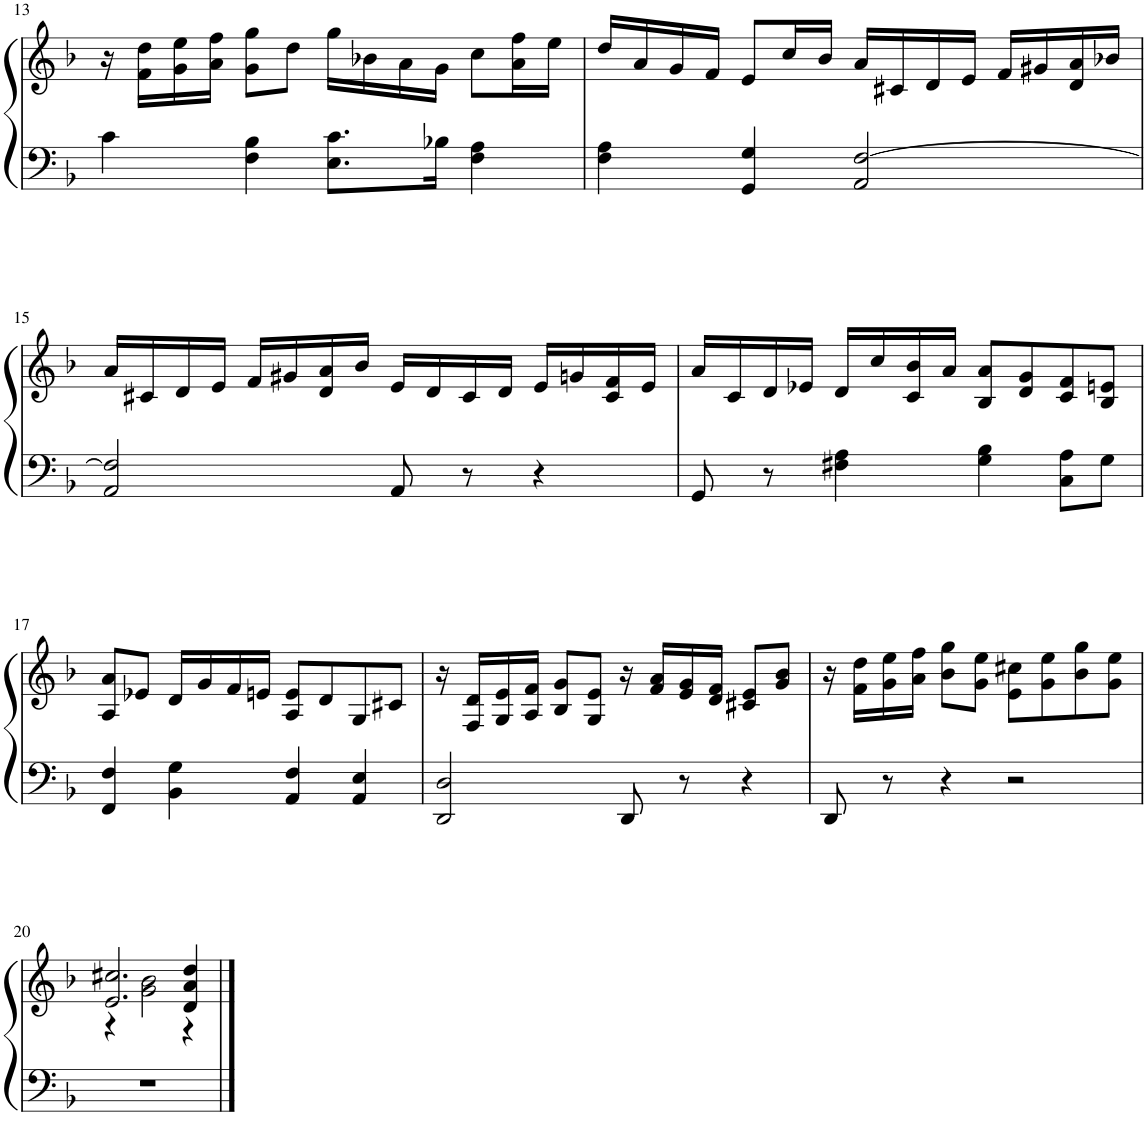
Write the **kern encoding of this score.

**kern	**kern
*part1	*part1
*staff2	*staff1
*I"Piano	*
*I'Pno	*
!!LO:PB:g=z
*clefF4	*clefG2
*k[b-]	*k[b-]
*M4/4	*M4/4
=13	=13
4c\	16r
.	16f\ 16dd\LL
.	16g\ 16ee\
.	16a\ 16ff\JJ
4F\ 4B-\	8g\ 8gg\L
.	8dd\J
8.E\ 8.c\L	16gg\LL
.	16b-X\
.	16a\
16B-X\Jk	16g\JJ
4F\ 4A\	8cc\L
.	16a\ 16ff\L
.	16ee\JJ
=14	=14
4F\ 4A\	16dd/LL
.	16a/
.	16g/
.	16f/JJ
4GG/ 4G/	8e/L
.	16cc/L
.	16b-/JJ
2AA/ [2F/	16a/LL
.	16c#X/
.	16d/
.	16e/JJ
.	16f/LL
.	16g#X/
.	16d/ 16a/
.	16b-X/JJ
!!LO:LB:g=z
=15	=15
2AA/ 2F/]	16a/LL
.	16c#X/
.	16d/
.	16e/JJ
.	16f/LL
.	16g#X/
.	16d/ 16a/
.	16b-/JJ
8AA/	16e/LL
.	16d/
8r	16c#/
.	16d/JJ
4r	16e/LL
.	16gn/
.	16c#/ 16f/
.	16e/JJ
=16	=16
8GG/	16a/LL
.	16c/
8r	16d/
.	16e-X/JJ
4F#X\ 4A\	16d/LL
.	16cc/
.	16c/ 16b-/
.	16a/JJ
4G\ 4B-\	8B-/ 8a/L
.	8d/ 8g/
8C\ 8A\L	8c/ 8f/
8G\J	8B-/ 8en/J
!!LO:LB:g=z
=17	=17
4FF/ 4F/	8A/ 8a/L
.	8e-X/J
4BB-\ 4G\	16d/LL
.	16g/
.	16f/
.	16en/JJ
4AA/ 4F/	8A/ 8e/L
.	8d/
4AA/ 4E/	8G/
.	8c#X/J
=18	=18
2DD/ 2D/	16r
.	16F/ 16d/LL
.	16G/ 16e/
.	16A/ 16f/JJ
.	8B-/ 8g/L
.	8G/ 8e/J
8DD/	16r
.	16f/ 16a/LL
8r	16e/ 16g/
.	16d/ 16f/JJ
4r	8c#X/ 8e/L
.	8g/ 8b-/J
=19	=19
8DD/	16r
.	16f\ 16dd\LL
8r	16g\ 16ee\
.	16a\ 16ff\JJ
4r	8b-\ 8gg\L
.	8g\ 8ee\J
2r	8e\ 8cc#X\L
.	8g\ 8ee\
.	8b-\ 8gg\
.	8g\ 8ee\J
!!LO:LB:g=z
=20	=20
*	*^
1r	2.e/ 2.cc#X/	4r
.	.	2g\ 2b-\
.	4d/ 4a/ 4dd/	4r
*	*v	*v
==	==
*-	*-
